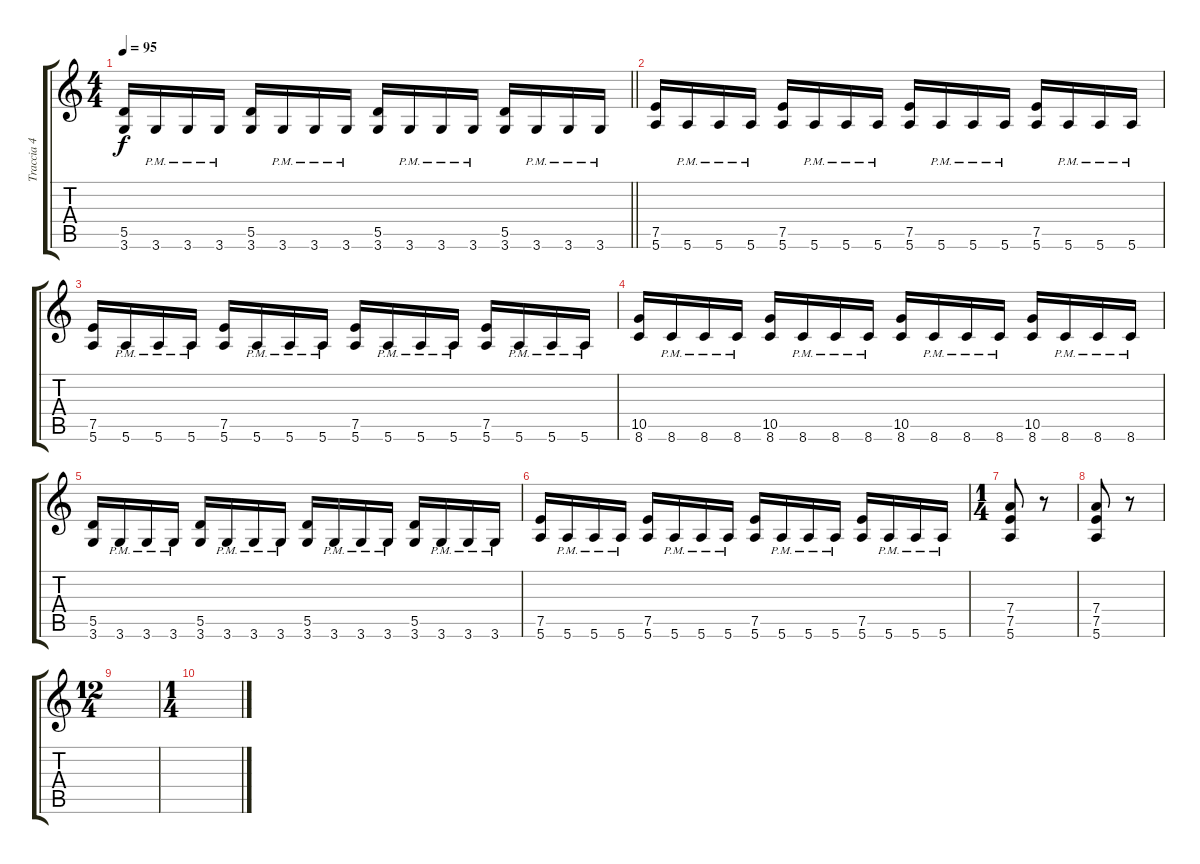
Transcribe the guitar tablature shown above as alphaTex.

\track ("Traccia 4" "Traccia 4") {instrument distortionguitar}
\staff {score tabs}
\tuning (E4 B3 G3 D3 A2 E2) {hide}
\ts (4 4)
\tempo 95
\clef g2
\barLineRight lightlight
\ks c
(5.5 3.6).16{dy f} 3.6{pm}.16 3.6{pm}.16 3.6{pm}.16 (5.5 3.6).16 3.6{pm}.16 3.6{pm}.16 3.6{pm}.16 (5.5 3.6).16 3.6{pm}.16 3.6{pm}.16 3.6{pm}.16 (5.5 3.6).16 3.6{pm}.16 3.6{pm}.16 3.6{pm}.16 |
(7.5 5.6).16 5.6{pm}.16 5.6{pm}.16 5.6{pm}.16 (7.5 5.6).16 5.6{pm}.16 5.6{pm}.16 5.6{pm}.16 (7.5 5.6).16 5.6{pm}.16 5.6{pm}.16 5.6{pm}.16 (7.5 5.6).16 5.6{pm}.16 5.6{pm}.16 5.6{pm}.16 |
(7.5 5.6).16 5.6{pm}.16 5.6{pm}.16 5.6{pm}.16 (7.5 5.6).16 5.6{pm}.16 5.6{pm}.16 5.6{pm}.16 (7.5 5.6).16 5.6{pm}.16 5.6{pm}.16 5.6{pm}.16 (7.5 5.6).16 5.6{pm}.16 5.6{pm}.16 5.6{pm}.16 |
(10.5 8.6).16 8.6{pm}.16 8.6{pm}.16 8.6{pm}.16 (10.5 8.6).16 8.6{pm}.16 8.6{pm}.16 8.6{pm}.16 (10.5 8.6).16 8.6{pm}.16 8.6{pm}.16 8.6{pm}.16 (10.5 8.6).16 8.6{pm}.16 8.6{pm}.16 8.6{pm}.16 |
(5.5 3.6).16 3.6{pm}.16 3.6{pm}.16 3.6{pm}.16 (5.5 3.6).16 3.6{pm}.16 3.6{pm}.16 3.6{pm}.16 (5.5 3.6).16 3.6{pm}.16 3.6{pm}.16 3.6{pm}.16 (5.5 3.6).16 3.6{pm}.16 3.6{pm}.16 3.6{pm}.16 |
(7.5 5.6).16 5.6{pm}.16 5.6{pm}.16 5.6{pm}.16 (7.5 5.6).16 5.6{pm}.16 5.6{pm}.16 5.6{pm}.16 (7.5 5.6).16 5.6{pm}.16 5.6{pm}.16 5.6{pm}.16 (7.5 5.6).16 5.6{pm}.16 5.6{pm}.16 5.6{pm}.16 |
\ts (1 4)
(7.4 7.5 5.6).8 r.8 |
(7.4 7.5 5.6).8 r.8 |
\ts (12 4)
|
\ts (1 4)
